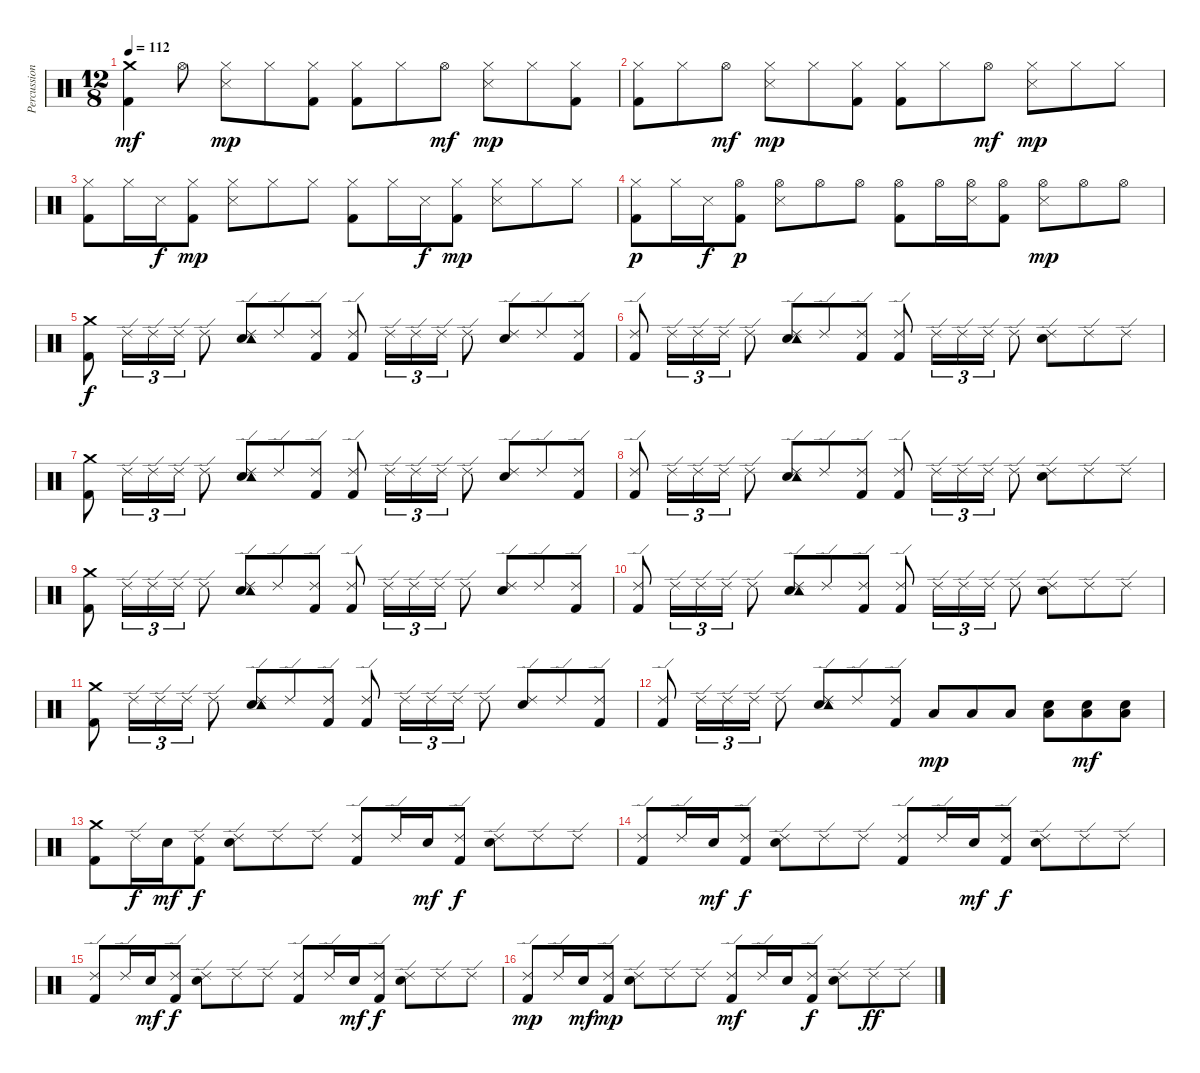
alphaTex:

\track ("Percussion" "Percussion") {instrument percussion}
\staff {score}
\articulation defaults
\ts (12 8)
\tempo 112
\clef neutral
\ks c
("Crash medium (hit)" "Kick (hit) 2").4{dy mf} "Hi-Hat (open)".8 ("Hi-Hat (closed)" "Snare (side stick) 3").8{dy mp} "Hi-Hat (closed)".8 ("Hi-Hat (closed)" "Kick (hit) 2").8 ("Hi-Hat (closed)" "Kick (hit) 2").8 "Hi-Hat (closed)".8 "Hi-Hat (open)".8{dy mf} ("Hi-Hat (closed)" "Snare (side stick) 3").8{dy mp} "Hi-Hat (closed)".8 ("Hi-Hat (closed)" "Kick (hit) 2").8 |
("Hi-Hat (closed)" "Kick (hit) 2").8 "Hi-Hat (closed)".8 "Hi-Hat (open)".8{dy mf} ("Hi-Hat (closed)" "Snare (side stick) 3").8{dy mp} "Hi-Hat (closed)".8 ("Hi-Hat (closed)" "Kick (hit) 2").8 ("Hi-Hat (closed)" "Kick (hit) 2").8 "Hi-Hat (closed)".8 "Hi-Hat (open)".8{dy mf} ("Hi-Hat (closed)" "Snare (side stick) 3").8{dy mp} "Hi-Hat (closed)".8 "Hi-Hat (closed)".8 |
("Hi-Hat (closed)" "Kick (hit) 2").8 "Hi-Hat (closed)".16 "Snare (side stick) 3".16{dy f} ("Hi-Hat (closed)" "Kick (hit) 2").8{dy mp} ("Hi-Hat (closed)" "Snare (side stick) 3").8 "Hi-Hat (closed)".8 "Hi-Hat (closed)".8 ("Hi-Hat (closed)" "Kick (hit) 2").8 "Hi-Hat (closed)".16 "Snare (side stick) 3".16{dy f} ("Hi-Hat (closed)" "Kick (hit) 2").8{dy mp} ("Hi-Hat (closed)" "Snare (side stick) 3").8 "Hi-Hat (closed)".8 "Hi-Hat (closed)".8 |
("Hi-Hat (closed)" "Kick (hit) 2").8{dy p} "Hi-Hat (closed)".16 "Snare (side stick) 3".16{dy f} ("Hi-Hat (open)" "Kick (hit) 2").8{dy p} ("Hi-Hat (open)" "Snare (side stick) 3").8 "Hi-Hat (open)".8 "Hi-Hat (open)".8 ("Hi-Hat (open)" "Kick (hit) 2").8 "Hi-Hat (open)".16 ("Hi-Hat (open)" "Snare (side stick) 3").16 ("Hi-Hat (open)" "Kick (hit) 2").8 ("Hi-Hat (open)" "Snare (side stick) 3").8{dy mp} "Hi-Hat (open)".8 "Hi-Hat (open)".8 |
("Crash medium (hit)" "Kick (hit) 2").8{dy f} "Ride (edge) 2".16{tu (3 2)} "Ride (edge) 2".16{tu (3 2)} "Ride (edge) 2".16{tu (3 2)} "Ride (edge) 2".8 ("Ride (edge) 2" "Electric Snare (hit)" "Tambourine (hit)").8 "Ride (edge) 2".8 ("Ride (edge) 2" "Kick (hit) 2").8 ("Ride (edge) 2" "Kick (hit) 2").8 "Ride (edge) 2".16{tu (3 2)} "Ride (edge) 2".16{tu (3 2)} "Ride (edge) 2".16{tu (3 2)} "Ride (edge) 2".8 ("Ride (edge) 2" "Electric Snare (hit)").8 "Ride (edge) 2".8 ("Ride (edge) 2" "Kick (hit) 2").8 |
("Ride (edge) 2" "Kick (hit) 2").8 "Ride (edge) 2".16{tu (3 2)} "Ride (edge) 2".16{tu (3 2)} "Ride (edge) 2".16{tu (3 2)} "Ride (edge) 2".8 ("Ride (edge) 2" "Electric Snare (hit)" "Tambourine (hit)").8 "Ride (edge) 2".8 ("Ride (edge) 2" "Kick (hit) 2").8 ("Ride (edge) 2" "Kick (hit) 2").8 "Ride (edge) 2".16{tu (3 2)} "Ride (edge) 2".16{tu (3 2)} "Ride (edge) 2".16{tu (3 2)} "Ride (edge) 2".8 ("Ride (edge) 2" "Electric Snare (hit)").8 "Ride (edge) 2".8 "Ride (edge) 2".8 |
("Crash medium (hit)" "Kick (hit) 2").8 "Ride (edge) 2".16{tu (3 2)} "Ride (edge) 2".16{tu (3 2)} "Ride (edge) 2".16{tu (3 2)} "Ride (edge) 2".8 ("Ride (edge) 2" "Electric Snare (hit)" "Tambourine (hit)").8 "Ride (edge) 2".8 ("Ride (edge) 2" "Kick (hit) 2").8 ("Ride (edge) 2" "Kick (hit) 2").8 "Ride (edge) 2".16{tu (3 2)} "Ride (edge) 2".16{tu (3 2)} "Ride (edge) 2".16{tu (3 2)} "Ride (edge) 2".8 ("Ride (edge) 2" "Electric Snare (hit)").8 "Ride (edge) 2".8 ("Ride (edge) 2" "Kick (hit) 2").8 |
("Ride (edge) 2" "Kick (hit) 2").8 "Ride (edge) 2".16{tu (3 2)} "Ride (edge) 2".16{tu (3 2)} "Ride (edge) 2".16{tu (3 2)} "Ride (edge) 2".8 ("Ride (edge) 2" "Electric Snare (hit)" "Tambourine (hit)").8 "Ride (edge) 2".8 ("Ride (edge) 2" "Kick (hit) 2").8 ("Ride (edge) 2" "Kick (hit) 2").8 "Ride (edge) 2".16{tu (3 2)} "Ride (edge) 2".16{tu (3 2)} "Ride (edge) 2".16{tu (3 2)} "Ride (edge) 2".8 ("Ride (edge) 2" "Electric Snare (hit)").8 "Ride (edge) 2".8 "Ride (edge) 2".8 |
("Crash medium (hit)" "Kick (hit) 2").8 "Ride (edge) 2".16{tu (3 2)} "Ride (edge) 2".16{tu (3 2)} "Ride (edge) 2".16{tu (3 2)} "Ride (edge) 2".8 ("Ride (edge) 2" "Electric Snare (hit)" "Tambourine (hit)").8 "Ride (edge) 2".8 ("Ride (edge) 2" "Kick (hit) 2").8 ("Ride (edge) 2" "Kick (hit) 2").8 "Ride (edge) 2".16{tu (3 2)} "Ride (edge) 2".16{tu (3 2)} "Ride (edge) 2".16{tu (3 2)} "Ride (edge) 2".8 ("Ride (edge) 2" "Electric Snare (hit)").8 "Ride (edge) 2".8 ("Ride (edge) 2" "Kick (hit) 2").8 |
("Ride (edge) 2" "Kick (hit) 2").8 "Ride (edge) 2".16{tu (3 2)} "Ride (edge) 2".16{tu (3 2)} "Ride (edge) 2".16{tu (3 2)} "Ride (edge) 2".8 ("Ride (edge) 2" "Electric Snare (hit)" "Tambourine (hit)").8 "Ride (edge) 2".8 ("Ride (edge) 2" "Kick (hit) 2").8 ("Ride (edge) 2" "Kick (hit) 2").8 "Ride (edge) 2".16{tu (3 2)} "Ride (edge) 2".16{tu (3 2)} "Ride (edge) 2".16{tu (3 2)} "Ride (edge) 2".8 ("Ride (edge) 2" "Electric Snare (hit)").8 "Ride (edge) 2".8 "Ride (edge) 2".8 |
("Crash medium (hit)" "Kick (hit) 2").8 "Ride (edge) 2".16{tu (3 2)} "Ride (edge) 2".16{tu (3 2)} "Ride (edge) 2".16{tu (3 2)} "Ride (edge) 2".8 ("Ride (edge) 2" "Electric Snare (hit)" "Tambourine (hit)").8 "Ride (edge) 2".8 ("Ride (edge) 2" "Kick (hit) 2").8 ("Ride (edge) 2" "Kick (hit) 2").8 "Ride (edge) 2".16{tu (3 2)} "Ride (edge) 2".16{tu (3 2)} "Ride (edge) 2".16{tu (3 2)} "Ride (edge) 2".8 ("Ride (edge) 2" "Electric Snare (hit)").8 "Ride (edge) 2".8 ("Ride (edge) 2" "Kick (hit) 2").8 |
("Ride (edge) 2" "Kick (hit) 2").8 "Ride (edge) 2".16{tu (3 2)} "Ride (edge) 2".16{tu (3 2)} "Ride (edge) 2".16{tu (3 2)} "Ride (edge) 2".8 ("Ride (edge) 2" "Electric Snare (hit)" "Tambourine (hit)").8 "Ride (edge) 2".8 ("Ride (edge) 2" "Kick (hit) 2").8 "Low Tom (hit)".8{dy mp} "Low Tom (hit)".8 "Low Tom (hit)".8 ("Low Tom (hit)" "Electric Snare (hit)").8 ("Low Tom (hit)" "Electric Snare (hit)").8{dy mf} ("Low Tom (hit)" "Electric Snare (hit)").8 |
("Crash medium (hit)" "Kick (hit) 2").8 "Ride (edge) 2".16{dy f} "Electric Snare (hit)".16{dy mf} ("Ride (edge) 2" "Kick (hit) 2").8{dy f} ("Ride (edge) 2" "Electric Snare (hit)").8 "Ride (edge) 2".8 "Ride (edge) 2".8 ("Ride (edge) 2" "Kick (hit) 2").8 "Ride (edge) 2".16 "Electric Snare (hit)".16{dy mf} ("Ride (edge) 2" "Kick (hit) 2").8{dy f} ("Ride (edge) 2" "Electric Snare (hit)").8 "Ride (edge) 2".8 "Ride (edge) 2".8 |
("Ride (edge) 2" "Kick (hit) 2").8 "Ride (edge) 2".16 "Electric Snare (hit)".16{dy mf} ("Ride (edge) 2" "Kick (hit) 2").8{dy f} ("Ride (edge) 2" "Electric Snare (hit)").8 "Ride (edge) 2".8 "Ride (edge) 2".8 ("Ride (edge) 2" "Kick (hit) 2").8 "Ride (edge) 2".16 "Electric Snare (hit)".16{dy mf} ("Ride (edge) 2" "Kick (hit) 2").8{dy f} ("Ride (edge) 2" "Electric Snare (hit)").8 "Ride (edge) 2".8 "Ride (edge) 2".8 |
("Ride (edge) 2" "Kick (hit) 2").8 "Ride (edge) 2".16 "Electric Snare (hit)".16{dy mf} ("Ride (edge) 2" "Kick (hit) 2").8{dy f} ("Ride (edge) 2" "Electric Snare (hit)").8 "Ride (edge) 2".8 "Ride (edge) 2".8 ("Ride (edge) 2" "Kick (hit) 2").8 "Ride (edge) 2".16 "Electric Snare (hit)".16{dy mf} ("Ride (edge) 2" "Kick (hit) 2").8{dy f} ("Ride (edge) 2" "Electric Snare (hit)").8 "Ride (edge) 2".8 "Ride (edge) 2".8 |
("Ride (edge) 2" "Kick (hit) 2").8{dy mp} "Ride (edge) 2".16 "Electric Snare (hit)".16{dy mf} ("Ride (edge) 2" "Kick (hit) 2").8{dy mp} ("Ride (edge) 2" "Electric Snare (hit)").8 "Ride (edge) 2".8 "Ride (edge) 2".8 ("Ride (edge) 2" "Kick (hit) 2").8{dy mf} "Ride (edge) 2".16 "Electric Snare (hit)".16 ("Ride (edge) 2" "Kick (hit) 2").8{dy f} ("Ride (edge) 2" "Electric Snare (hit)").8 "Ride (edge) 2".8{dy ff} "Ride (edge) 2".8
